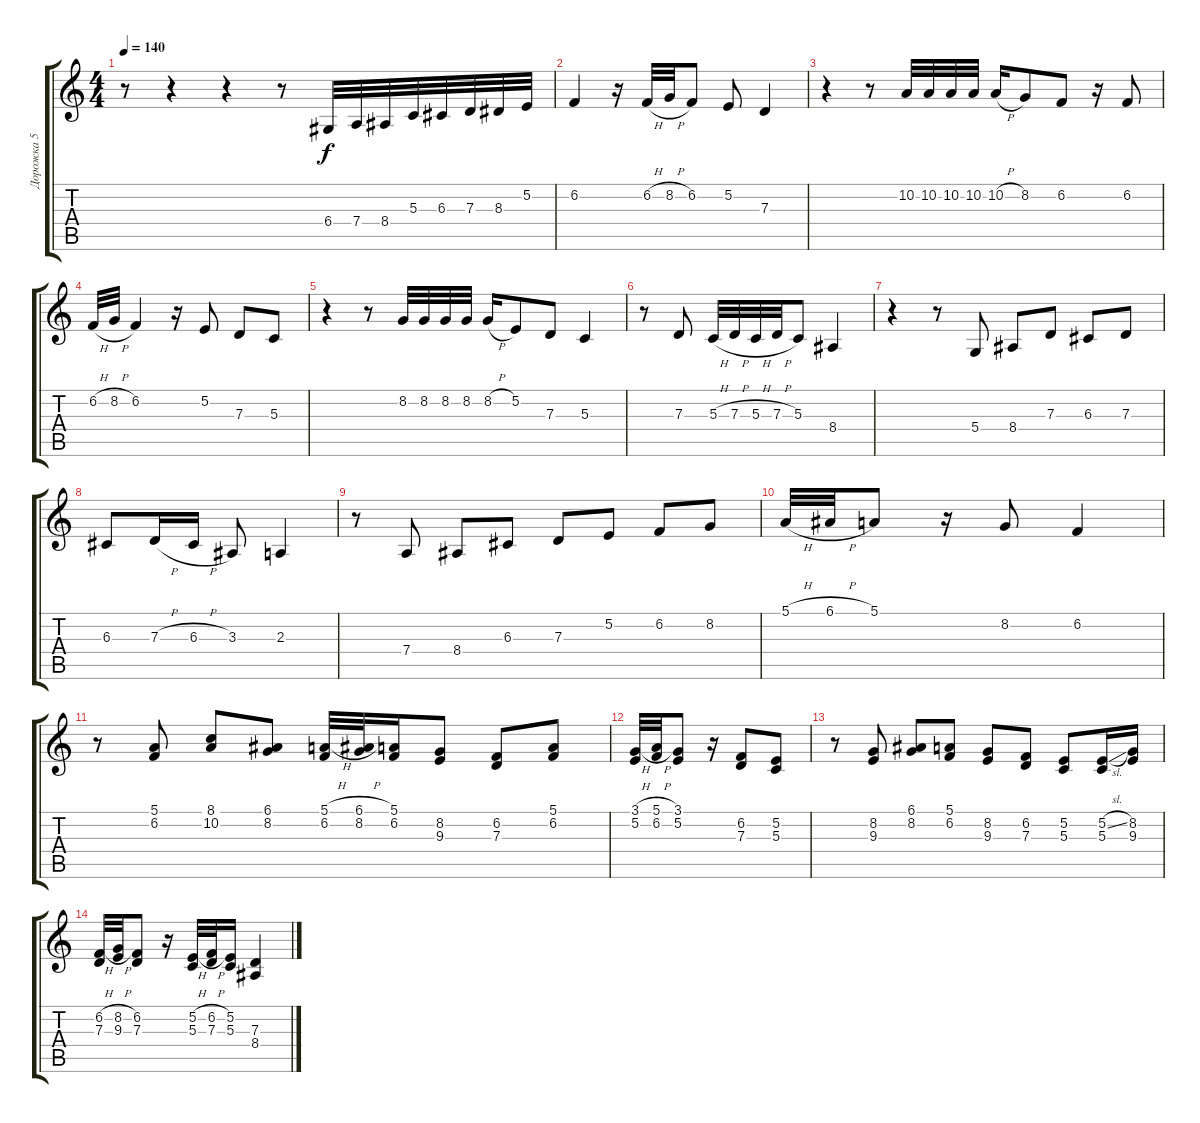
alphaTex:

\track ("Дорожка 5" "Дорожка 5") {instrument pad2warm}
\staff {score tabs}
\tuning (E4 B3 G3 D3 A2 E2) {hide}
\ts (4 4)
\tempo 140
\clef g2
\ks c
r.8{dy f} r.4 r.4 r.8 6.4.32 7.4.32 8.4.32 5.3.32 6.3.32 7.3.32 8.3.32 5.2.32 |
6.2.4 r.16 6.2{h}.32 8.2{h}.32 6.2.8 5.2.8 7.3.4 |
r.4 r.8 10.2.32 10.2.32 10.2.32 10.2.32 10.2{h}.16 8.2.8 6.2.8 r.16 6.2.8 |
6.2{h}.32 8.2{h}.32 6.2.4 r.16 5.2.8 7.3.8 5.3.8 |
r.4 r.8 8.2.32 8.2.32 8.2.32 8.2.32 8.2{h}.16 5.2.8 7.3.8 5.3.4 |
r.8 7.3.8 5.3{h}.32 7.3{h}.32 5.3{h}.32 7.3{h}.32 5.3.8 8.4.4 |
r.4 r.8 5.4.8 8.4.8 7.3.8 6.3.8 7.3.8 |
6.3.8 7.3{h}.16 6.3{h}.16 3.3.8 2.3.4 |
r.8 7.4.8 8.4.8 6.3.8 7.3.8 5.2.8 6.2.8 8.2.8 |
5.1{h}.32 6.1{h}.32 5.1.8 r.16 8.2.8 6.2.4 |
r.8 (5.1 6.2).8 (8.1 10.2).8 (6.1 8.2).8 (5.1{h} 6.2).32 (6.1{h} 8.2).32 (5.1 6.2).16 (8.2 9.3).8 (6.2 7.3).8 (5.1 6.2).8 |
(3.1{h} 5.2).32 (5.1{h} 6.2).32 (3.1 5.2).8 r.16 (6.2 7.3).8 (5.2 5.3).8 |
r.8 (8.2 9.3).8 (6.1 8.2).8 (5.1 6.2).8 (8.2 9.3).8 (6.2 7.3).8 (5.2 5.3).8 (5.2{sl} 5.3).16 (8.2 9.3).16 |
(6.2{h} 7.3).32 (8.2{h} 9.3).32 (6.2 7.3).8 r.16 (5.2{h} 5.3).32 (6.2{h} 7.3).32 (5.2 5.3).16 (7.3 8.4).4
